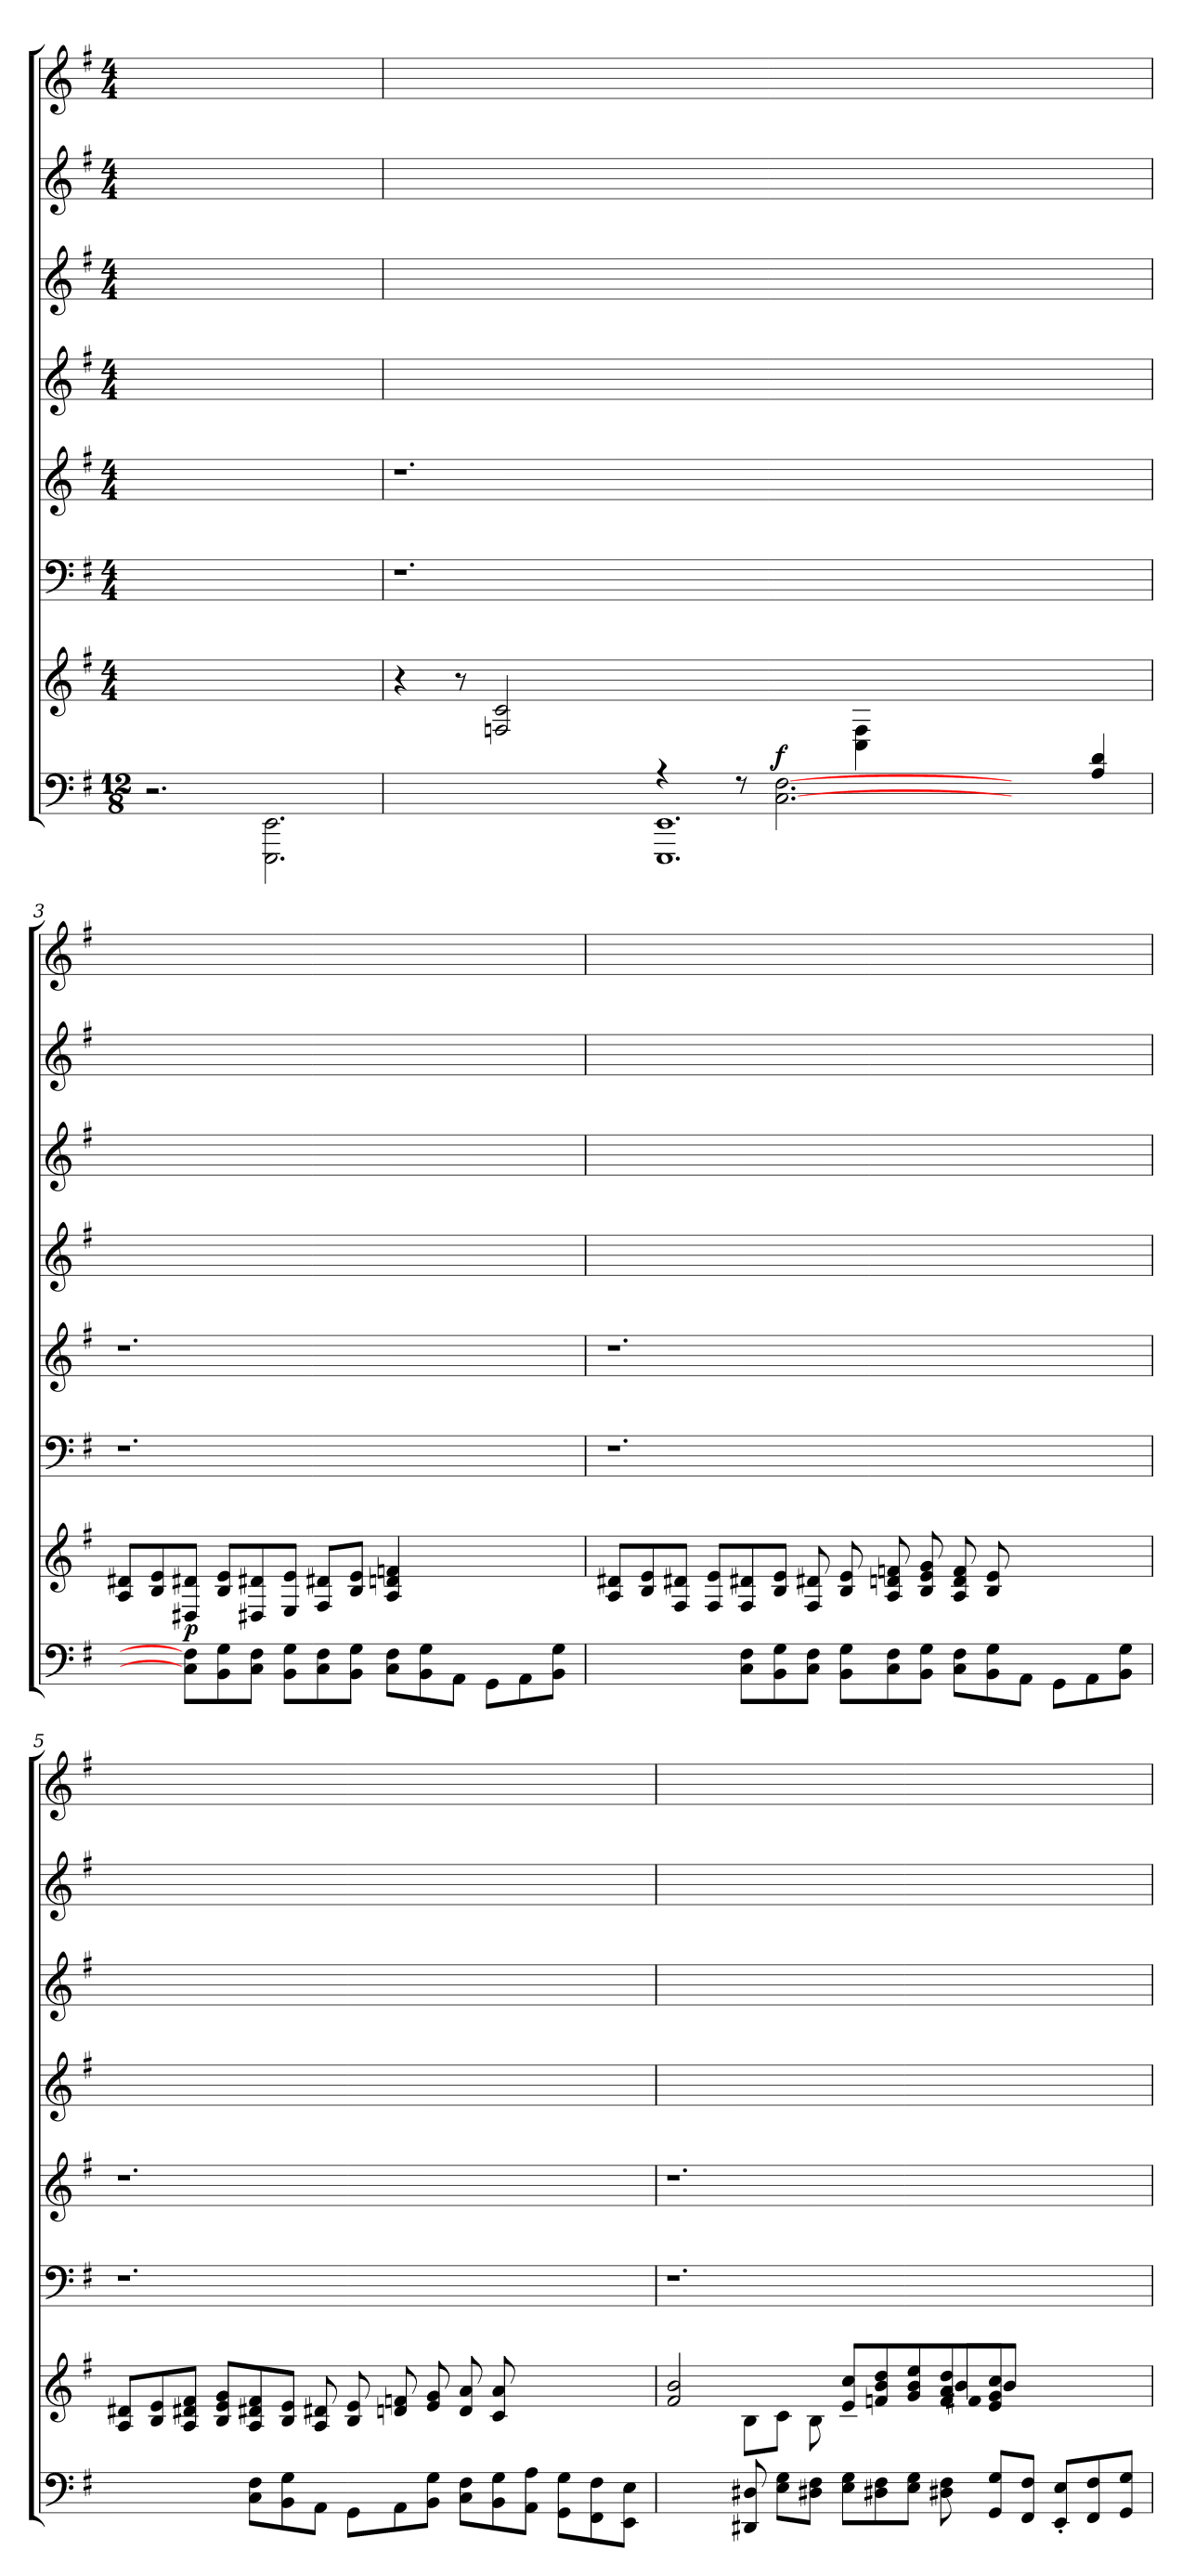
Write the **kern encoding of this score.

**kern	**dynam	**kern	**kern	**kern	**kern	**kern	**kern	**kern
*part8	*part8	*part7	*part6	*part5	*part4	*part3	*part2	*part1
*staff8	*staff8	*staff7	*staff6	*staff5	*staff4	*staff3	*staff2	*staff1
*clefF4	*	*clefG2	*clefF4	*clefG2	*clefG2	*clefG2	*clefG2	*clefG2
*k[f#]	*	*k[f#]	*k[f#]	*k[f#]	*k[f#]	*k[f#]	*k[f#]	*k[f#]
*M12/8	*	*M4/4	*M4/4	*M4/4	*M4/4	*M4/4	*M4/4	*M4/4
=1	=1	=1	=1	=1	=1	=1	=1	=1
2.r	.	1.ryy	1.r	1.r	1.ryy	1.ryy	1.ryy	1.ryy
2.EEEi\ 2.EEi\	.	.	.	.	.	.	.	.
=2	=2	=2	=2	=2	=2	=2	=2	=2
*^	*	*^	*	*	*	*	*	*
2ryy	2ryy	.	4r	2ryy	1.r	1.r	1.ryy	1.ryy	1.ryy	1.ryy
.	.	.	8r	.	.	.	.	.	.	.
!	!	!	!LO:N:vis=2	!	!	!	!	!	!	!
.	.	.	2.cj/ 2.Fj/	.	.	.	.	.	.	.
2ryy	2ryy	.	.	4ryy	.	.	.	.	.	.
.	.	.	.	4ryy	.	.	.	.	.	.
4r	1.EEEZ/ 1.EEZ/	.	.	8ryy	.	.	.	.	.	.
.	.	.	2ryy	2ryy	.	.	.	.	.	.
8r	.	.	.	.	.	.	.	.	.	.
!	!	!LO:DY:a	!	!	!	!	!	!	!	!
[2.F#i\ [2.Ci\	.	f	.	.	.	.	.	.	.	.
.	.	.	.	.	1ryy	1ryy	1ryy	1ryy	1ryy	1ryy
.	.	.	8ryy	4CV\ 4FV\	.	.	.	.	.	.
.	.	.	1ryy	.	.	.	.	.	.	.
.	.	.	.	8ryy	.	.	.	.	.	.
.	.	.	.	2.ryy	.	.	.	.	.	.
4.ryy	.	.	.	.	.	.	.	.	.	.
4ryy	4AN/ 4dN/	.	.	.	4ryy	4ryy	4ryy	4ryy	4ryy	4ryy
*v	*v	*	*	*	*	*	*	*	*	*
*	*	*v	*v	*	*	*	*	*	*
=3	=3	=3	=3	=3	=3	=3	=3	=3
4ryy	.	8d#Xl/ 8Al/L	1.r	1.r	1.ryy	1.ryy	1.ryy	1.ryy
.	.	8el/ 8Bl/	.	.	.	.	.	.
!	!LO:DY:a	!	!	!	!	!	!	!
8Ci]\ 8F#i]\L	p	8d#Xl/ 8D#Xl/J	.	.	.	.	.	.
8BBi\ 8Gi\	.	8el/ 8Bl/L	.	.	.	.	.	.
8Ci\ 8F#i\J	.	8d#Xl/ 8D#Xl/	.	.	.	.	.	.
8BBi\ 8Gi\L	.	8el/ 8El/J	.	.	.	.	.	.
8Ci\ 8F#i\	.	8d#Xl/ 8F#l/L	.	.	.	.	.	.
8BBi\ 8Gi\J	.	8el/ 8Bl/J	.	.	.	.	.	.
8Ci\ 8F#i\L	.	4fj/ 4dj/ 4Aj/	.	.	.	.	.	.
8BBi\ 8Gi\	.	.	.	.	.	.	.	.
8AAi\J	.	2ryy	.	.	.	.	.	.
8GGi\L	.	.	.	.	.	.	.	.
8AAi\	.	.	4ryy	4ryy	4ryy	4ryy	4ryy	4ryy
8BBi\ 8Gi\J	.	.	.	.	.	.	.	.
=4	=4	=4	=4	=4	=4	=4	=4	=4
2ryy	.	8d#Xl/ 8Al/L	1.r	1.r	1.ryy	1.ryy	1.ryy	1.ryy
.	.	8el/ 8Bl/	.	.	.	.	.	.
.	.	8d#Xl/ 8F#l/J	.	.	.	.	.	.
.	.	8el/ 8F#l/L	.	.	.	.	.	.
8Ci\ 8F#i\L	.	8d#Xl/ 8F#l/	.	.	.	.	.	.
8BBi\ 8Gi\	.	8el/ 8Bl/J	.	.	.	.	.	.
8Ci\ 8F#i\J	.	8d#Xl/ 8F#l/	.	.	.	.	.	.
8BBi\ 8Gi\L	.	8el/ 8Bl/	.	.	.	.	.	.
8Ci\ 8F#i\	.	8fj/ 8dj/ 8Aj/	.	.	.	.	.	.
8BBi\ 8Gi\J	.	8gj/ 8ej/ 8Bj/	.	.	.	.	.	.
8Ci\ 8F#i\L	.	8fj/ 8dj/ 8Aj/	.	.	.	.	.	.
8BBi\ 8Gi\	.	8ej/ 8Bj/	.	.	.	.	.	.
8AAi\J	.	2ryy	2ryy	2ryy	2ryy	2ryy	2ryy	2ryy
8GGi\L	.	.	.	.	.	.	.	.
8AAi\	.	.	.	.	.	.	.	.
8BBi\ 8Gi\J	.	.	.	.	.	.	.	.
!!LO:LB:g=z
=5	=5	=5	=5	=5	=5	=5	=5	=5
2ryy	.	8d#Xl/ 8Al/L	1.r	1.r	1.ryy	1.ryy	1.ryy	1.ryy
.	.	8el/ 8Bl/	.	.	.	.	.	.
.	.	8f#l/ 8d#Xl/ 8Al/J	.	.	.	.	.	.
.	.	8gl/ 8el/ 8Bl/L	.	.	.	.	.	.
8Ci\ 8F#i\L	.	8f#l/ 8d#Xl/ 8Al/	.	.	.	.	.	.
8BBi\ 8Gi\	.	8el/ 8Bl/J	.	.	.	.	.	.
8AAi\J	.	8d#Xl/ 8Al/	.	.	.	.	.	.
8GGi\L	.	8el/ 8Bl/	.	.	.	.	.	.
8AAi\	.	8dj/ 8fj/	.	.	.	.	.	.
8BBi\ 8Gi\J	.	8gj/ 8ej/	.	.	.	.	.	.
8Ci\ 8F#i\L	.	8aj/ 8dj/	.	.	.	.	.	.
8BBi\ 8Gi\	.	8aj/ 8cj/	.	.	.	.	.	.
8AAi\ 8Ai\J	.	2ryy	2ryy	2ryy	2ryy	2ryy	2ryy	2ryy
8GGi\ 8Gi\L	.	.	.	.	.	.	.	.
8FF#i\ 8F#i\	.	.	.	.	.	.	.	.
8EEi\ 8Ei\J	.	.	.	.	.	.	.	.
=6	=6	=6	=6	=6	=6	=6	=6	=6
*	*	*^	*	*	*	*	*	*
2ryy	.	2bl/ 2f#l/	2ryy	1.r	1.r	1.ryy	1.ryy	1.ryy	1.ryy
8D#Xi/ 8DD#Xi/	.	8Bl\L	8BZ\L	.	.	.	.	.	.
8Ei\ 8Gi\L	.	8cl\J	8cZ\	.	.	.	.	.	.
8D#Xi\ 8F#i\J	.	8Bl\	8BZ\J	.	.	.	.	.	.
8Ei\ 8Gi\L	.	8ccl/ 8el/L	8cZ\J	.	.	.	.	.	.
8D#Xi\ 8F#i\	.	8ddj/ 8bj/ 8fj/	8ryy	.	.	.	.	.	.
8Ei\ 8Gi\J	.	8eej/ 8bj/ 8gj/	8ryy	.	.	.	.	.	.
8D#Xi\ 8F#i\	.	8ddj/ 8aj/ 8fj/	8bZ/ 8f#Z/L	.	.	.	.	.	.
8Gi/ 8GGi/L	.	8ccj/ 8gj/ 8ej/J	8bZ/J	.	.	.	.	.	.
8F#i/ 8FF#i/J	.	2ryy	2ryy	2ryy	2ryy	2ryy	2ryy	2ryy	2ryy
8Ei'>'>/ 8EEi'>'>/L	.	.	.	.	.	.	.	.	.
8F#i/ 8FF#i/	.	.	.	.	.	.	.	.	.
8Gi/ 8GGi/J	.	.	.	.	.	.	.	.	.
*	*	*v	*v	*	*	*	*	*	*
=	=	=	=	=	=	=	=	=
*-	*-	*-	*-	*-	*-	*-	*-	*-
